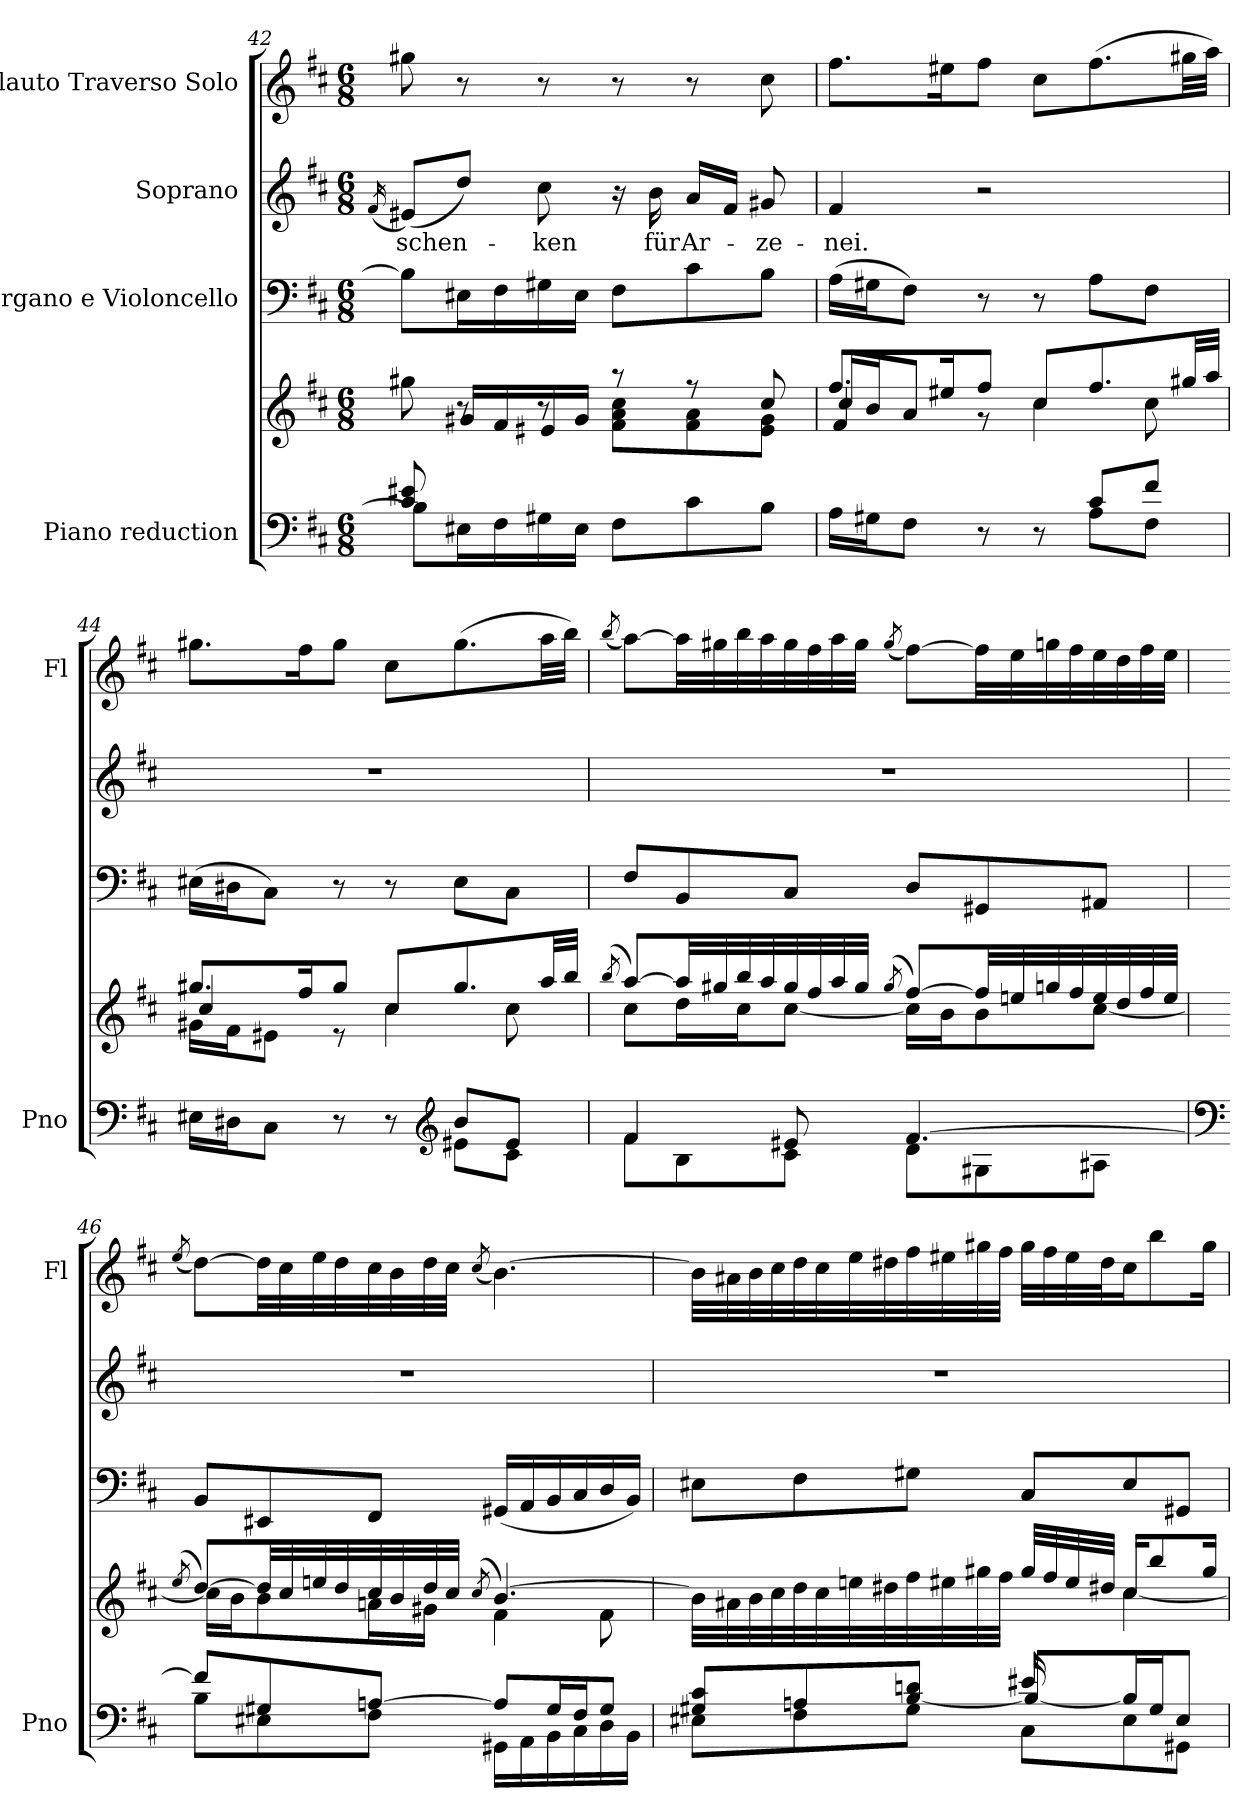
**kern	**kern	**kern	**kern	**text	**kern
*part4	*part4	*part3	*part2	*part2	*part1
*staff5	*staff4	*staff3	*staff2	*staff2	*staff1
*I"Piano reduction	*	*I"Organo e Violoncello	*I"Soprano	*	*I"Flauto Traverso Solo
*I'Pno	*	*	*	*	*I'Fl
*clefF4	*clefG2	*clefF4	*clefG2	*	*clefG2
*k[f#c#]	*k[f#c#]	*k[f#c#]	*k[f#c#]	*	*k[f#c#]
*M6/8	*M6/8	*M6/8	*M6/8	*	*M6/8
=42	=42	=42	=42	=42	=42
.	.	.	(16qf#/	.	.
*^	*^	*	*	*	*
*	*	*	*^	*	*	*	*
!	!	!	!	!	!	!	!LO:LY:b	!
8c#/ 8e#X/L	8B\L]	8gg#X\	8ryy	8ryy	8B\L]	(8e#X/L)	schen-	8gg#X\
2ryy	16E#X\L	8r	8b\ 8dd\	16g#X/LL	16E#X\L	8dd/J)	.	8r
.	16F#\	.	.	16f#/	16F#\	.	.	.
!	!	!	!	!	!	!	!LO:LY:b	!
.	16G#X\	8r	8b\ 8cc#\J	16e#X/	16G#X\	8cc#\	-ken	8r
.	16E#\JJ	.	.	16g#/JJ	16E#\JJ	.	.	.
.	8F#\L	8r	8f#\ 8a\ 8cc#\L	8ryy	8F#\L	16r	.	8r
!	!	!	!	!	!	!	!LO:LY:b	!
.	.	.	.	.	.	16b\	für	.
!	!	!	!	!	!	!	!LO:LY:b	!
.	8c#\	8r	8f#\ 8a\	8ryy	8c#\	16a/LL	Ar-	8r
.	.	.	.	.	.	16f#/JJ	.	.
!	!	!	!	!	!	!	!LO:LY:b	!
8ryy	8B\J	8cc#/	8e#\ 8g#\J	8ryy	8B\J	8g#X/	-ze-	8cc#\
=43	=43	=43	=43	=43	=43	=43	=43	=43
!	!	!	!	!	!	!	!LO:LY:b	!
4ryy	16A\LL	8.ff#/L	16cc#/LL	4f#/	(16A\LL	4f#/	-nei.	8.ff#\L
.	16G#X\J	.	16b/J	.	16G#X\J	.	.	.
.	8F#\J	.	8a/J	.	8F#\J)	.	.	.
.	.	16ee#X/K	.	.	.	.	.	16ee#X\K
8r	8ryy	8ff#/J	8r	2ryy	8r	2r	.	8ff#\J
8r	8ryy	8cc#/L	4cc#\	.	8r	.	.	8cc#\L
8c#/L	8A\L	8.ff#/	.	.	8A\L	.	.	(8.ff#\
8f#/J	8F#\J	.	8cc#\	.	8F#\J	.	.	.
.	.	32gg#X/LL	.	.	.	.	.	32gg#X\LL
.	.	32aa/JJJ	.	.	.	.	.	32aa\JJJ)
!!LO:LB:g=z
=44	=44	=44	=44	=44	=44	=44	=44	=44
4ryy	16E#X\LL	8.gg#X/L	16g#X\LL	4cc#/	(16E#X\LL	2.r	.	8.gg#X\L
.	16D#X\J	.	16f#\J	.	16D#X\J	.	.	.
.	8C#\J	.	8e#X\J	.	8C#\J)	.	.	.
.	.	16ff#/K	.	.	.	.	.	16ff#\K
8r	8ryy	8gg#/J	8r	2ryy	8r	.	.	8gg#\J
8r	8ryy	8cc#/L	4cc#\	.	8r	.	.	8cc#\L
*clefG2	*	*	*	*	*	*	*	*
8b/L	8e#X\L	8.gg#/	.	.	8E#\L	.	.	(8.gg#\
8e#/J	8c#\J	.	8cc#\	.	8C#\J	.	.	.
.	.	32aa/LL	.	.	.	.	.	32aa\LL
.	.	32bb/JJJ	.	.	.	.	.	32bb\JJJ)
*	*	*v	*v	*v	*	*	*	*
=45	=45	=45	=45	=45	=45	=45
.	.	(8qbb/	.	.	.	(8qbb/
*	*	*^	*	*	*	*
4f#/	8f#\L	[8aa/L)	8cc#\L	8F#/L	2.r	.	[8aa\L)
.	8B\	32aa/LL]	16dd\L	8BB/	.	.	32aa\LL]
.	.	32gg#X/	.	.	.	.	32gg#X\
.	.	32bb/	16cc#\J	.	.	.	32bb\
.	.	32aa/	.	.	.	.	32aa\
8e#X/	8c#\J	32gg#/	[8cc#\J	8C#/J	.	.	32gg#\
.	.	32ff#/	.	.	.	.	32ff#\
.	.	32aa/	.	.	.	.	32aa\
.	.	32gg#/JJJ	.	.	.	.	32gg#\JJJ
.	.	(8qgg#/	.	.	.	.	(8qgg#/
[4.f#/	8d\L	[8ff#/L)	16cc#\LL]	8D/L	.	.	[8ff#\L)
.	.	.	16b\J	.	.	.	.
.	8G#X\	32ff#/LL]	8b\	8GG#X/	.	.	32ff#\LL]
.	.	32een/	.	.	.	.	32ee\
.	.	32ggn/	.	.	.	.	32ggn\
.	.	32ff#/	.	.	.	.	32ff#\
.	8A#X\J	32ee/	[8cc#\J	8AA#X/J	.	.	32ee\
.	.	32dd/	.	.	.	.	32dd\
.	.	32ff#/	.	.	.	.	32ff#\
.	.	32ee/JJJ	.	.	.	.	32ee\JJJ
=46	=46	=46	=46	=46	=46	=46	=46
*clefF4	*	*	*	*	*	*	*
.	.	(8qee/	.	.	.	.	(8qee/
8f#/L]	8B\L	[8dd/L)	16cc#\LL]	8BB/L	2.r	.	[8dd\L)
.	.	.	16b\J	.	.	.	.
8G#X/	8E#X\	32dd/LL]	8b\	8EE#X/	.	.	32dd\LL]
.	.	32cc#/	.	.	.	.	32cc#\
.	.	32een/	.	.	.	.	32ee\
.	.	32dd/	.	.	.	.	32dd\
[8An/J	8F#\J	32cc#/	16an\L	8FF#/J	.	.	32cc#\
.	.	32b/	.	.	.	.	32b\
.	.	32dd/	16g#X\JJ	.	.	.	32dd\
.	.	32cc#/JJJ	.	.	.	.	32cc#\JJJ
.	.	(8qcc#/	.	.	.	.	(8qcc#/
8A/L]	16GG#X\LL	[4.b/)	4f#\	(16GG#X/LL	.	.	[4.b\)
.	16AA\	.	.	16AA/	.	.	.
16G#/L	16BB\	.	.	16BB/	.	.	.
16F#/J	16C#\	.	.	16C#/	.	.	.
8G#/J	16D\	.	8f#\	16D/	.	.	.
.	16BB\JJ	.	.	16BB/JJ)	.	.	.
!!LO:LB:g=z
=47	=47	=47	=47	=47	=47	=47	=47
*	*^	*	*	*	*	*	*
4.ryy	8G#X/ 8c#/L	8E#X\L	32b\LLL]	4.ryy	8E#X\L	2.r	.	32b\LLL]
.	.	.	32a#X\	.	.	.	.	32a#X\
.	.	.	32b\	.	.	.	.	32b\
.	.	.	32cc#\	.	.	.	.	32cc#\
.	8An/	8F#\	32dd\	.	8F#\	.	.	32dd\
.	.	.	32cc#\	.	.	.	.	32cc#\
.	.	.	32een\	.	.	.	.	32ee\
.	.	.	32dd#X\	.	.	.	.	32dd#X\
.	[<8B/ 8dn/J	8G#\J	32ff#\	.	8G#X\J	.	.	32ff#\
.	.	.	32ee#X\	.	.	.	.	32ee#X\
.	.	.	32gg#X\	.	.	.	.	32gg#X\
.	.	.	32ff#\JJJ	.	.	.	.	32ff#\JJJ
16e#X/LL	8B/L_	8C#\L	32gg#/LLL	16ryy	8C#/L	.	.	32gg#\LLL
.	.	.	32ff#/	.	.	.	.	32ff#\
4ryy	.	.	32ee#/	16g#X\JJ	.	.	.	32ee#\
.	.	.	32dd#X/JJJ	.	.	.	.	32dd#\J
.	16B/L]	8E#\	16cc#/KL	[4cc#\	8E#/	.	.	16cc#\J
.	16G#/J	.	8bb/	.	.	.	.	8bb\
.	8E#/J	8GG#X\J	.	.	8GG#X/J	.	.	.
16ryy	.	.	16gg#/Jk	.	.	.	.	16gg#\Jk
*v	*v	*v	*	*	*	*	*	*
*	*v	*v	*	*	*	*
=	=	=	=	=	=
*-	*-	*-	*-	*-	*-
